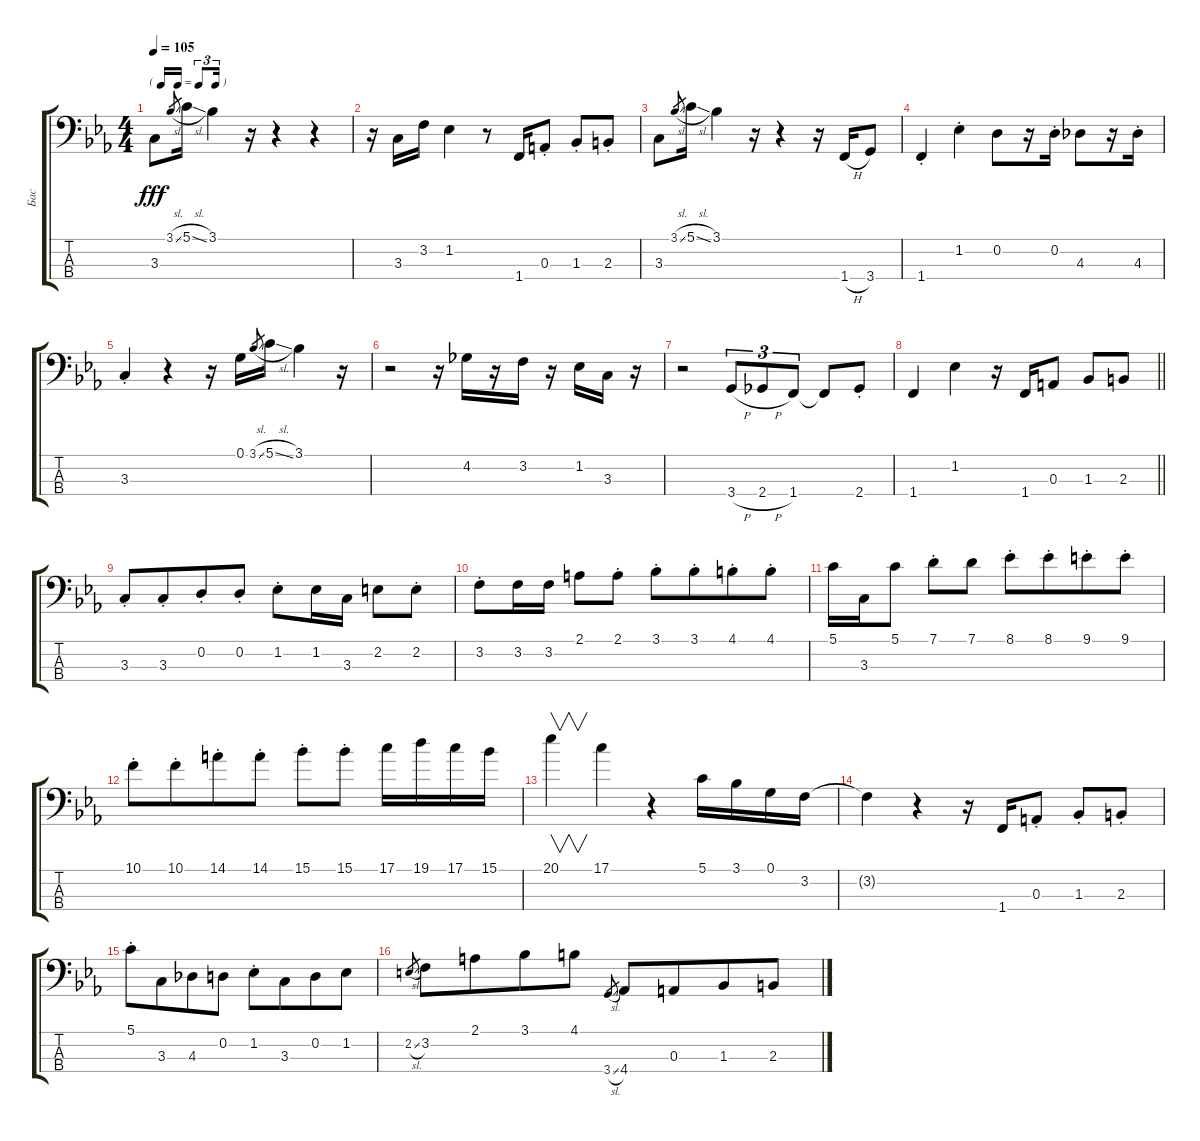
\track ("Бас" "Бас") {instrument electricbassfinger}
\staff {score tabs}
\tuning (G2 D2 A1 E1) {hide}
\ts (4 4)
\tf triplet16th
\tempo 105
\clef f4
\ks cminor
3.3.8{dy fff} 3.1{sl}.8{gr} 5.1{sl}.16 3.1.4 r.16 r.4 r.4 |
r.16 3.3.16 3.2.16 1.2.4 r.8 1.4.16 0.3{st}.8 1.3{st}.8 2.3{st}.8 |
3.3.8 3.1{sl}.8{gr} 5.1{sl}.16 3.1.4 r.16 r.4 r.16 1.4{h}.16 3.4.8 |
1.4{st}.4 1.2{st}.4 0.2.8 r.16 0.2{st}.16 4.3.8 r.16 4.3{st}.16 |
3.3{st}.4 r.4 r.16 0.1.16 3.1{sl}.8{gr} 5.1{sl}.16 3.1.4 r.16 |
r.2 r.16 4.2.16 r.16 3.2.16 r.16 1.2.16 3.3.16 r.16 |
r.2 3.4{h}.8{tu (3 2)} 2.4{h}.8{tu (3 2)} 1.4.8{tu (3 2)} 1.4{t}.8 2.4{st}.8 |
\barLineRight lightlight
1.4.4 1.2.4 r.16 1.4.16 0.3.8 1.3.8 2.3.8 |
3.3{st}.8 3.3{st}.8{beam merge} 0.2{st}.8 0.2{st}.8 1.2{st}.8 1.2.16 3.3.16{beam split} 2.2.8 2.2{st}.8 |
3.2{st}.8 3.2.16 3.2.16{beam split} 2.1.8 2.1{st}.8 3.1{st}.8 3.1{st}.8{beam merge} 4.1{st}.8 4.1{st}.8 |
5.1.16 3.3.16 5.1.8 7.1{st}.8 7.1.8 8.1{st}.8 8.1{st}.8{beam merge} 9.1{st}.8 9.1{st}.8 |
10.1{st}.8 10.1{st}.8{beam merge} 14.1{st}.8 14.1{st}.8 15.1{st}.8 15.1{st}.8 17.1.16 19.1.16 17.1.16 15.1.16 |
20.1.4{v} 17.1.4 r.4 5.1.16 3.1.16 0.1.16 3.2.16 |
3.2{t}.4 r.4 r.16 1.4.16 0.3{st}.8 1.3{st}.8 2.3{st}.8 |
5.1{st}.8 3.3.8{beam merge} 4.3.8 0.2.8 1.2{st}.8 3.3.8{beam merge} 0.2.8 1.2.8 |
2.2{sl}.8{gr} 3.2.8 2.1.8{beam merge} 3.1.8 4.1.8 3.4{sl}.8{gr} 4.4.8 0.3.8{beam merge} 1.3.8 2.3.8
